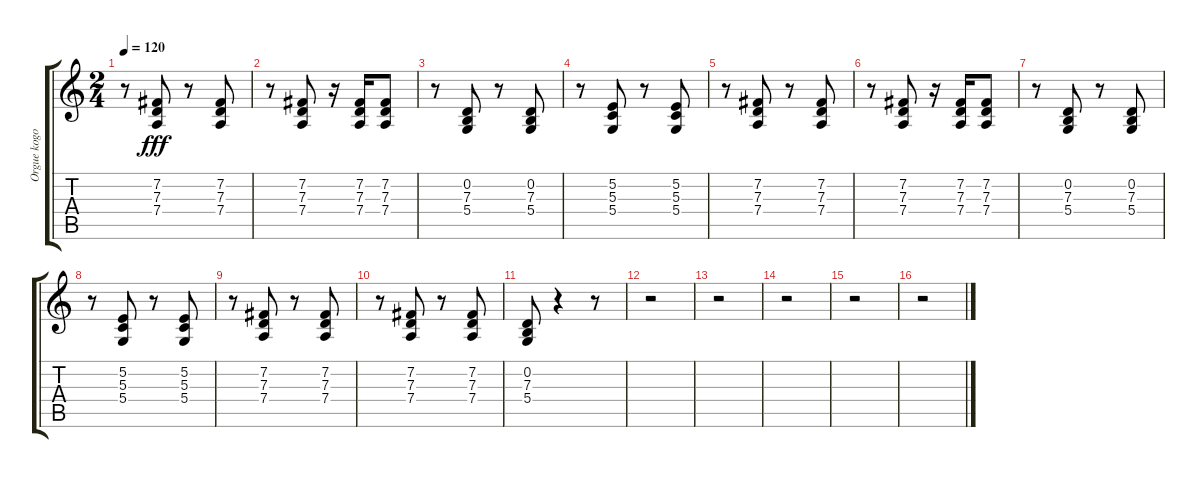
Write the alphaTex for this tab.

\track ("Orgue kogote" "Orgue kogo") {instrument rockorgan}
\staff {score tabs}
\tuning (E4 B3 G3 D3 A2 E2) {hide}
\ts (2 4)
\tempo 120
\clef g2
\ks c
r.8{dy fff} (7.2 7.3 7.4).8 r.8 (7.2 7.3 7.4).8 |
r.8 (7.2 7.3 7.4).8 r.16 (7.2 7.3 7.4).16 (7.2 7.3 7.4).8 |
r.8 (0.2 7.3 5.4).8 r.8 (0.2 7.3 5.4).8 |
r.8 (5.2 5.3 5.4).8 r.8 (5.2 5.3 5.4).8 |
r.8 (7.2 7.3 7.4).8 r.8 (7.2 7.3 7.4).8 |
r.8 (7.2 7.3 7.4).8 r.16 (7.2 7.3 7.4).16 (7.2 7.3 7.4).8 |
r.8 (0.2 7.3 5.4).8 r.8 (0.2 7.3 5.4).8 |
r.8 (5.2 5.3 5.4).8 r.8 (5.2 5.3 5.4).8 |
r.8 (7.2 7.3 7.4).8 r.8 (7.2 7.3 7.4).8 |
r.8 (7.2 7.3 7.4).8 r.8 (7.2 7.3 7.4).8 |
(0.2 7.3 5.4).8 r.4 r.8 |
r.2 |
r.2 |
r.2 |
r.2 |
r.2
